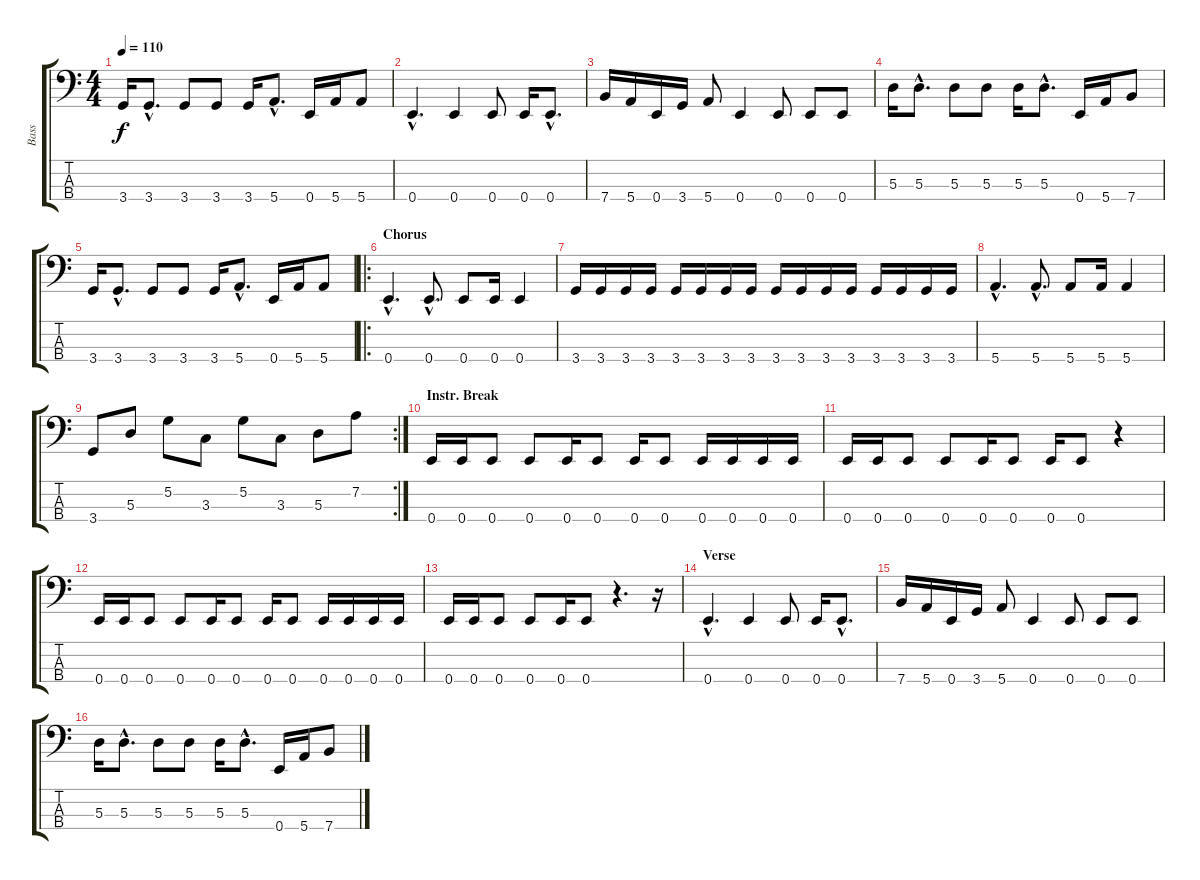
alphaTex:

\track ("Bass" "Bass") {instrument electricbassfinger}
\staff {score tabs}
\tuning (G2 D2 A1 E1) {hide}
\ts (4 4)
\tempo 110
\clef f4
\ks c
3.4.16{dy f} 3.4{hac}.8{d} 3.4.8 3.4.8 3.4.16 5.4{hac}.8{d} 0.4.16 5.4.16 5.4.8 |
0.4{hac}.4{d} 0.4.4 0.4.8 0.4.16 0.4{hac}.8{d} |
7.4.16 5.4.16 0.4.16 3.4.16 5.4.8 0.4.4 0.4.8 0.4.8 0.4.8 |
5.3.16 5.3{hac}.8{d} 5.3.8 5.3.8 5.3.16 5.3{hac}.8{d} 0.4.16 5.4.16 7.4.8 |
3.4.16 3.4{hac}.8{d} 3.4.8 3.4.8 3.4.16 5.4{hac}.8{d} 0.4.16 5.4.16 5.4.8 |
\ro
\section ("" "Chorus ")
0.4{hac}.4{d} 0.4{hac}.8{d} 0.4.8 0.4.16 0.4.4 |
3.4.16 3.4.16 3.4.16 3.4.16 3.4.16 3.4.16 3.4.16 3.4.16 3.4.16 3.4.16 3.4.16 3.4.16 3.4.16 3.4.16 3.4.16 3.4.16 |
5.4{hac}.4{d} 5.4{hac}.8{d} 5.4.8 5.4.16 5.4.4 |
\rc 2
3.4.8 5.3.8 5.2.8 3.3.8 5.2.8 3.3.8 5.3.8 7.2.8 |
\section ("" "Instr. Break")
0.4.16 0.4.16 0.4.8 0.4.8 0.4.16 0.4.8 0.4.16 0.4.8 0.4.16 0.4.16 0.4.16 0.4.16 |
0.4.16 0.4.16 0.4.8 0.4.8 0.4.16 0.4.8 0.4.16 0.4.8 r.4 |
0.4.16 0.4.16 0.4.8 0.4.8 0.4.16 0.4.8 0.4.16 0.4.8 0.4.16 0.4.16 0.4.16 0.4.16 |
0.4.16 0.4.16 0.4.8 0.4.8 0.4.16 0.4.8 r.4{d} r.16 |
\section ("" "Verse ")
0.4{hac}.4{d} 0.4.4 0.4.8 0.4.16 0.4{hac}.8{d} |
7.4.16 5.4.16 0.4.16 3.4.16 5.4.8 0.4.4 0.4.8 0.4.8 0.4.8 |
5.3.16 5.3{hac}.8{d} 5.3.8 5.3.8 5.3.16 5.3{hac}.8{d} 0.4.16 5.4.16 7.4.8
